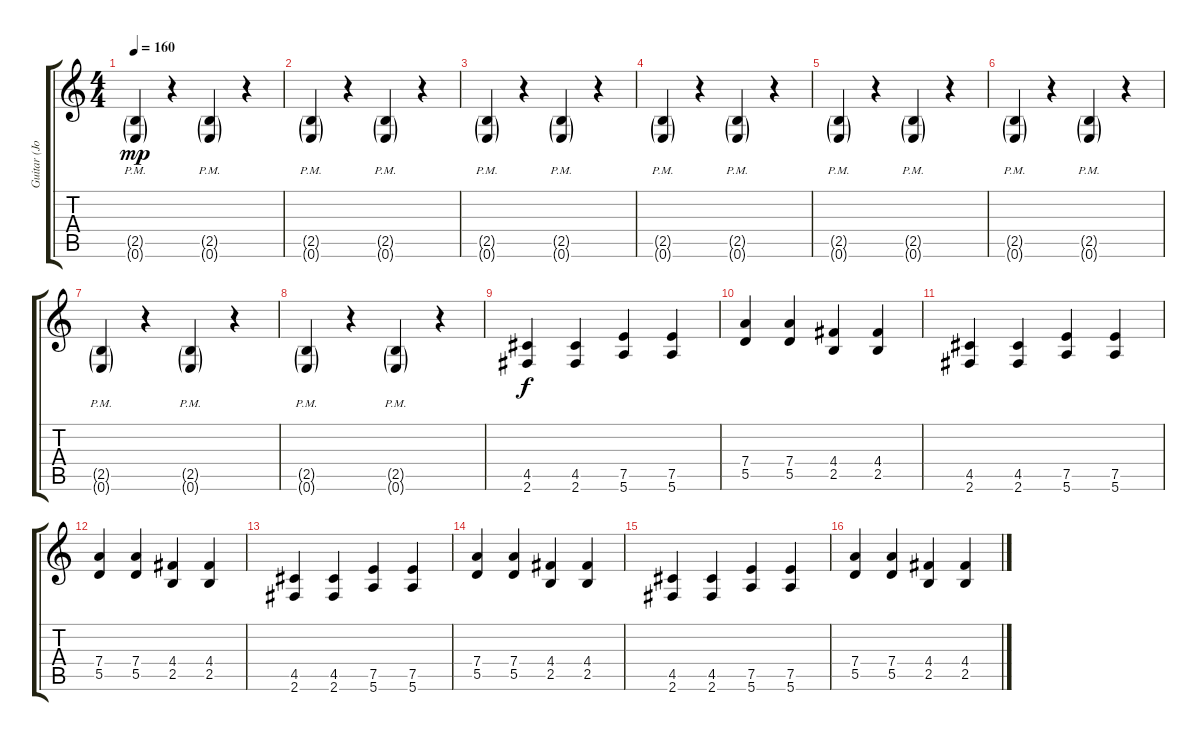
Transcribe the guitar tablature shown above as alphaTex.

\track ("Guitar (Jon)" "Guitar (Jo") {instrument electricguitarjazz}
\staff {score tabs}
\tuning (E4 B3 G3 D3 A2 E2) {hide}
\ts (4 4)
\tempo 160
\clef g2
\ks c
(2.5{g pm} 0.6{g}).4{dy mp} r.4 (2.5{g pm} 0.6{g}).4 r.4 |
(2.5{g pm} 0.6{g}).4 r.4 (2.5{g pm} 0.6{g}).4 r.4 |
(2.5{g pm} 0.6{g}).4 r.4 (2.5{g pm} 0.6{g}).4 r.4 |
(2.5{g pm} 0.6{g}).4 r.4 (2.5{g pm} 0.6{g}).4 r.4 |
(2.5{g pm} 0.6{g}).4 r.4 (2.5{g pm} 0.6{g}).4 r.4 |
(2.5{g pm} 0.6{g}).4 r.4 (2.5{g pm} 0.6{g}).4 r.4 |
(2.5{g pm} 0.6{g}).4 r.4 (2.5{g pm} 0.6{g}).4 r.4 |
(2.5{g pm} 0.6{g}).4 r.4 (2.5{g pm} 0.6{g}).4 r.4 |
(4.5 2.6).4{dy f} (4.5 2.6).4 (7.5 5.6).4 (7.5 5.6).4 |
(7.4 5.5).4 (7.4 5.5).4 (4.4 2.5).4 (4.4 2.5).4 |
(4.5 2.6).4 (4.5 2.6).4 (7.5 5.6).4 (7.5 5.6).4 |
(7.4 5.5).4 (7.4 5.5).4 (4.4 2.5).4 (4.4 2.5).4 |
(4.5 2.6).4 (4.5 2.6).4 (7.5 5.6).4 (7.5 5.6).4 |
(7.4 5.5).4 (7.4 5.5).4 (4.4 2.5).4 (4.4 2.5).4 |
(4.5 2.6).4 (4.5 2.6).4 (7.5 5.6).4 (7.5 5.6).4 |
(7.4 5.5).4 (7.4 5.5).4 (4.4 2.5).4 (4.4 2.5).4
